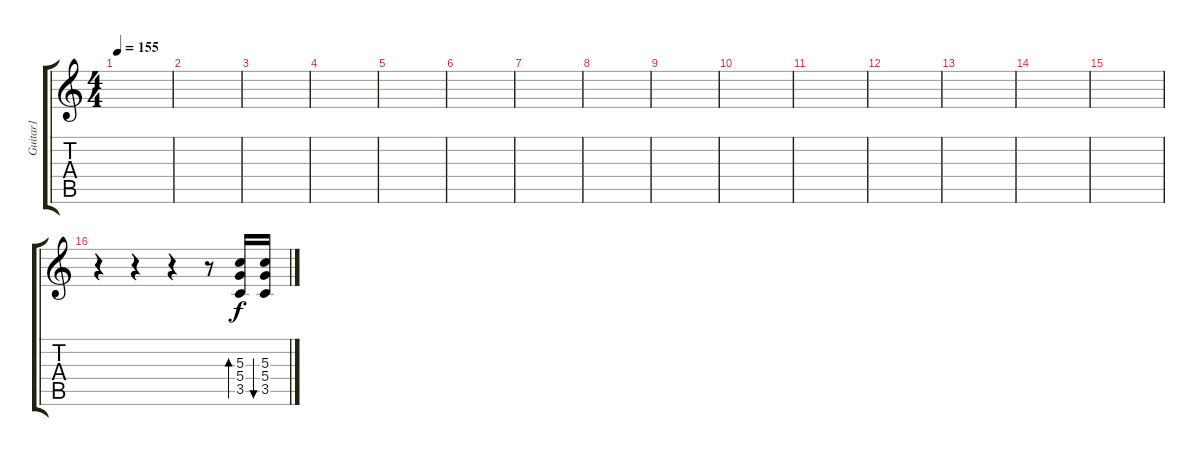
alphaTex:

\track ("Guitar1" "Guitar1") {instrument overdrivenguitar}
\staff {score tabs}
\tuning (E4 B3 G3 D3 A2 E2) {hide}
\ts (4 4)
\tempo 155
\clef g2
\ks c
|
|
|
|
|
|
|
|
|
|
|
|
|
|
|
r.4 r.4 r.4 r.8 (5.3 5.4 3.5).16{bd 240} (5.3 5.4 3.5).16{bu 240}
